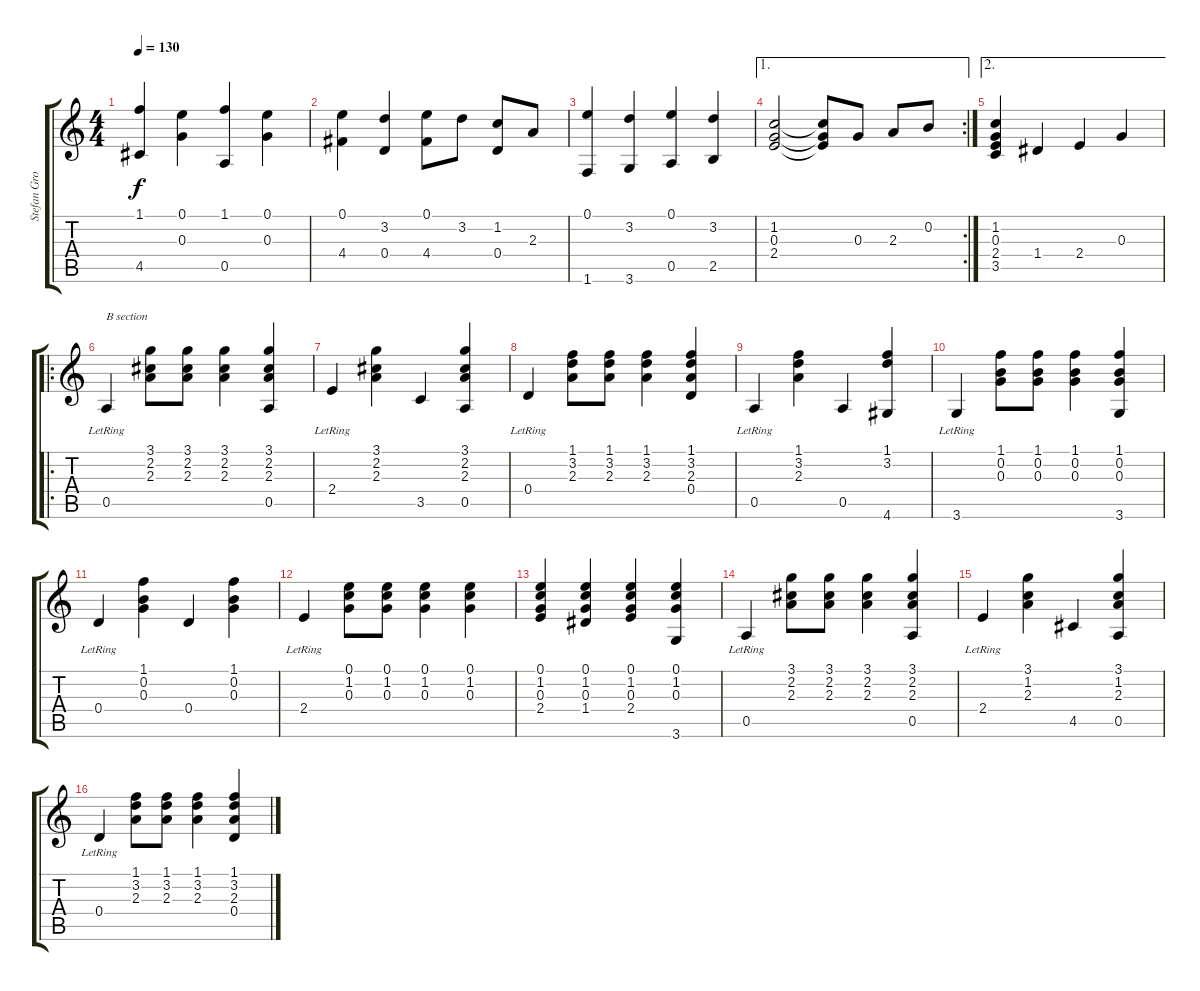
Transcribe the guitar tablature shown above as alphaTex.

\track ("Stefan Grossman" "Stefan Gro") {instrument acousticguitarnylon}
\staff {score tabs}
\tuning (E4 B3 G3 D3 A2 E2) {hide}
\ts (4 4)
\tempo 130
\clef g2
\ks c
(1.1 4.5).4{dy f} (0.1 0.3).4 (1.1 0.5).4 (0.1 0.3).4 |
(0.1 4.4).4 (3.2 0.4).4 (0.1 4.4).8 3.2.8 (1.2 0.4).8 2.3.8 |
(0.1 1.6).4 (3.2 3.6).4 (0.1 0.5).4 (3.2 2.5).4 |
\ae 1
\rc 2
(1.2 0.3 2.4).2 (1.2{t} 0.3{t} 2.4{t}).8 0.3.8 2.3.8 0.2.8 |
\ae 2
(1.2 0.3 2.4 3.5).4 1.4.4 2.4.4 0.3.4 |
\ro
0.5{lr}.4{txt "B section"} (3.1 2.2 2.3).8 (3.1 2.2 2.3).8 (3.1 2.2 2.3).4 (3.1 2.2 2.3 0.5).4 |
2.4{lr}.4 (3.1 2.2 2.3).4 3.5.4 (3.1 2.2 2.3 0.5).4 |
0.4{lr}.4 (1.1 3.2 2.3).8 (1.1 3.2 2.3).8 (1.1 3.2 2.3).4 (1.1 3.2 2.3 0.4).4 |
0.5{lr}.4 (1.1 3.2 2.3).4 0.5.4 (1.1 3.2 4.6).4 |
3.6{lr}.4 (1.1 0.2 0.3).8 (1.1 0.2 0.3).8 (1.1 0.2 0.3).4 (1.1 0.2 0.3 3.6).4 |
0.4{lr}.4 (1.1 0.2 0.3).4 0.4.4 (1.1 0.2 0.3).4 |
2.4{lr}.4 (0.1 1.2 0.3).8 (0.1 1.2 0.3).8 (0.1 1.2 0.3).4 (0.1 1.2 0.3).4 |
(0.1 1.2 0.3 2.4).4 (0.1 1.2 0.3 1.4).4 (0.1 1.2 0.3 2.4).4 (0.1 1.2 0.3 3.6).4 |
0.5{lr}.4 (3.1 2.2 2.3).8 (3.1 2.2 2.3).8 (3.1 2.2 2.3).4 (3.1 2.2 2.3 0.5).4 |
2.4{lr}.4 (3.1 1.2 2.3).4 4.5.4 (3.1 1.2 2.3 0.5).4 |
0.4{lr}.4 (1.1 3.2 2.3).8 (1.1 3.2 2.3).8 (1.1 3.2 2.3).4 (1.1 3.2 2.3 0.4).4
